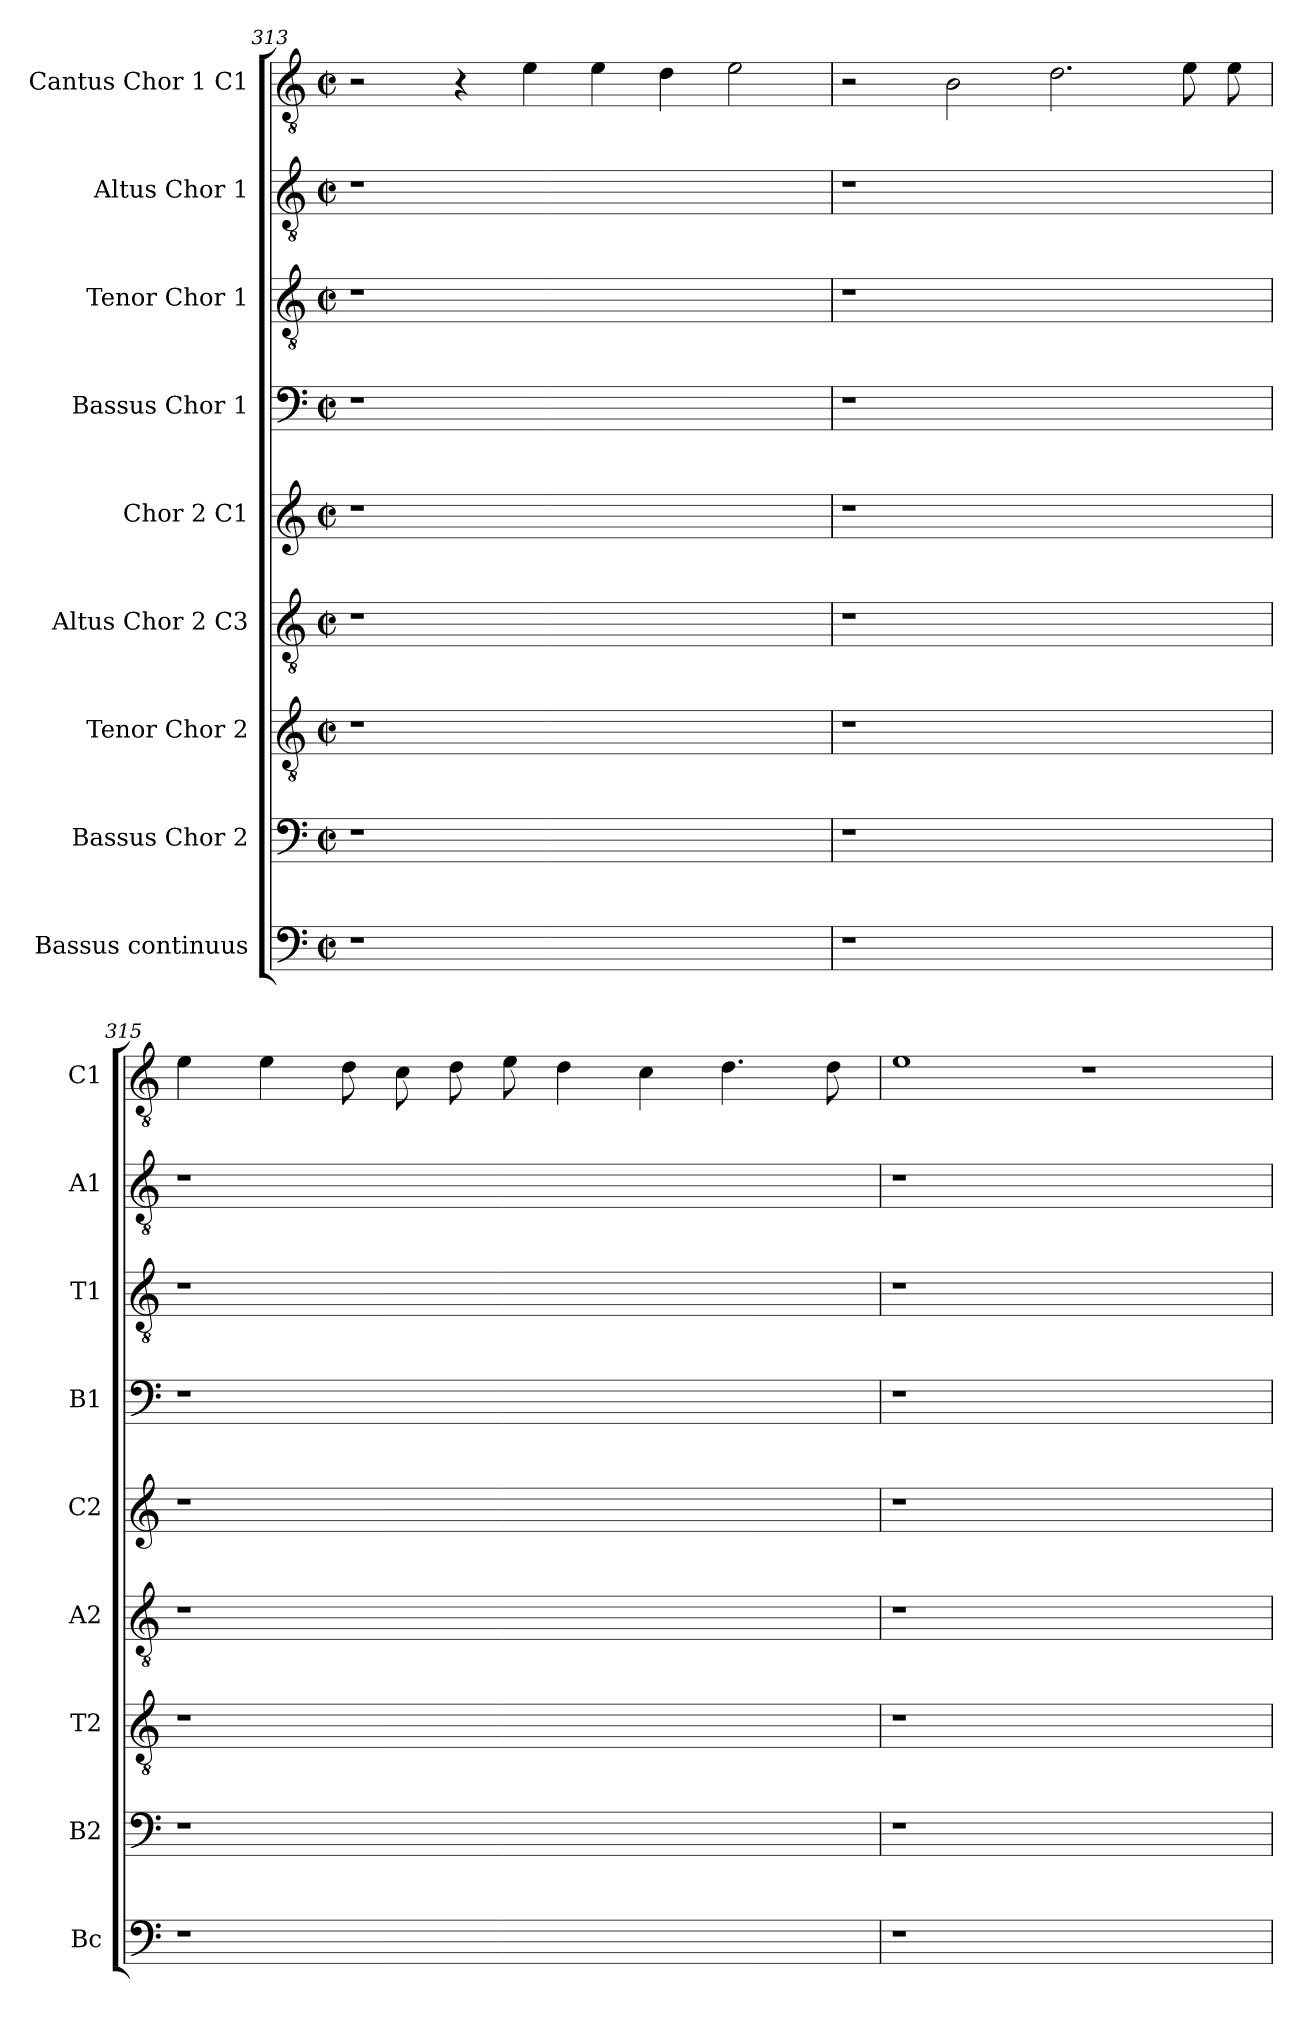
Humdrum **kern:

**kern	**kern	**kern	**kern	**kern	**kern	**kern	**kern	**kern
*part9	*part8	*part7	*part6	*part5	*part4	*part3	*part2	*part1
*staff9	*staff8	*staff7	*staff6	*staff5	*staff4	*staff3	*staff2	*staff1
*I"Bassus continuus	*I"Bassus Chor 2	*I"Tenor Chor 2	*I"Altus Chor 2 C3	*I"Chor 2 C1	*I"Bassus Chor 1	*I"Tenor Chor 1	*I"Altus Chor 1	*I"Cantus Chor 1 C1
*I'Bc	*I'B2	*I'T2	*I'A2	*I'C2	*I'B1	*I'T1	*I'A1	*I'C1
!!LO:PB:g=z
*clefF4	*clefF4	*clefGv2	*clefGv2	*clefG2	*clefF4	*clefGv2	*clefGv2	*clefGv2
*ITrd7c12	*	*	*	*	*	*	*	*
*k[]	*k[]	*k[]	*k[]	*k[]	*k[]	*k[]	*k[]	*k[]
*C:	*C:	*C:	*C:	*C:	*C:	*C:	*C:	*C:
*M2/2	*M2/2	*M2/2	*M2/2	*M2/2	*M2/2	*M2/2	*M2/2	*M2/2
*met(c|)	*met(c|)	*met(c|)	*met(c|)	*met(c|)	*met(c|)	*met(c|)	*met(c|)	*met(c|)
=313	=313	=313	=313	=313	=313	=313	=313	=313
1r	1r	1r	1r	1r	1r	1r	1r	2r
.	.	.	.	.	.	.	.	4r
.	.	.	.	.	.	.	.	4e\
1ryy	1ryy	1ryy	1ryy	1ryy	1ryy	1ryy	1ryy	4e\
.	.	.	.	.	.	.	.	4d\
.	.	.	.	.	.	.	.	2e\
=314	=314	=314	=314	=314	=314	=314	=314	=314
1r	1r	1r	1r	1r	1r	1r	1r	2r
.	.	.	.	.	.	.	.	2B\
1ryy	1ryy	1ryy	1ryy	1ryy	1ryy	1ryy	1ryy	2.d\
.	.	.	.	.	.	.	.	8e\
.	.	.	.	.	.	.	.	8e\
=315	=315	=315	=315	=315	=315	=315	=315	=315
1r	1r	1r	1r	1r	1r	1r	1r	4e\
.	.	.	.	.	.	.	.	4e\
.	.	.	.	.	.	.	.	8d\
.	.	.	.	.	.	.	.	8c\
.	.	.	.	.	.	.	.	8d\
.	.	.	.	.	.	.	.	8e\
1ryy	1ryy	1ryy	1ryy	1ryy	1ryy	1ryy	1ryy	4d\
.	.	.	.	.	.	.	.	4c\
.	.	.	.	.	.	.	.	4.d\
.	.	.	.	.	.	.	.	8d\
=316	=316	=316	=316	=316	=316	=316	=316	=316
1r	1r	1r	1r	1r	1r	1r	1r	1e
1ryy	1ryy	1ryy	1ryy	1ryy	1ryy	1ryy	1ryy	1r
=	=	=	=	=	=	=	=	=
*-	*-	*-	*-	*-	*-	*-	*-	*-
